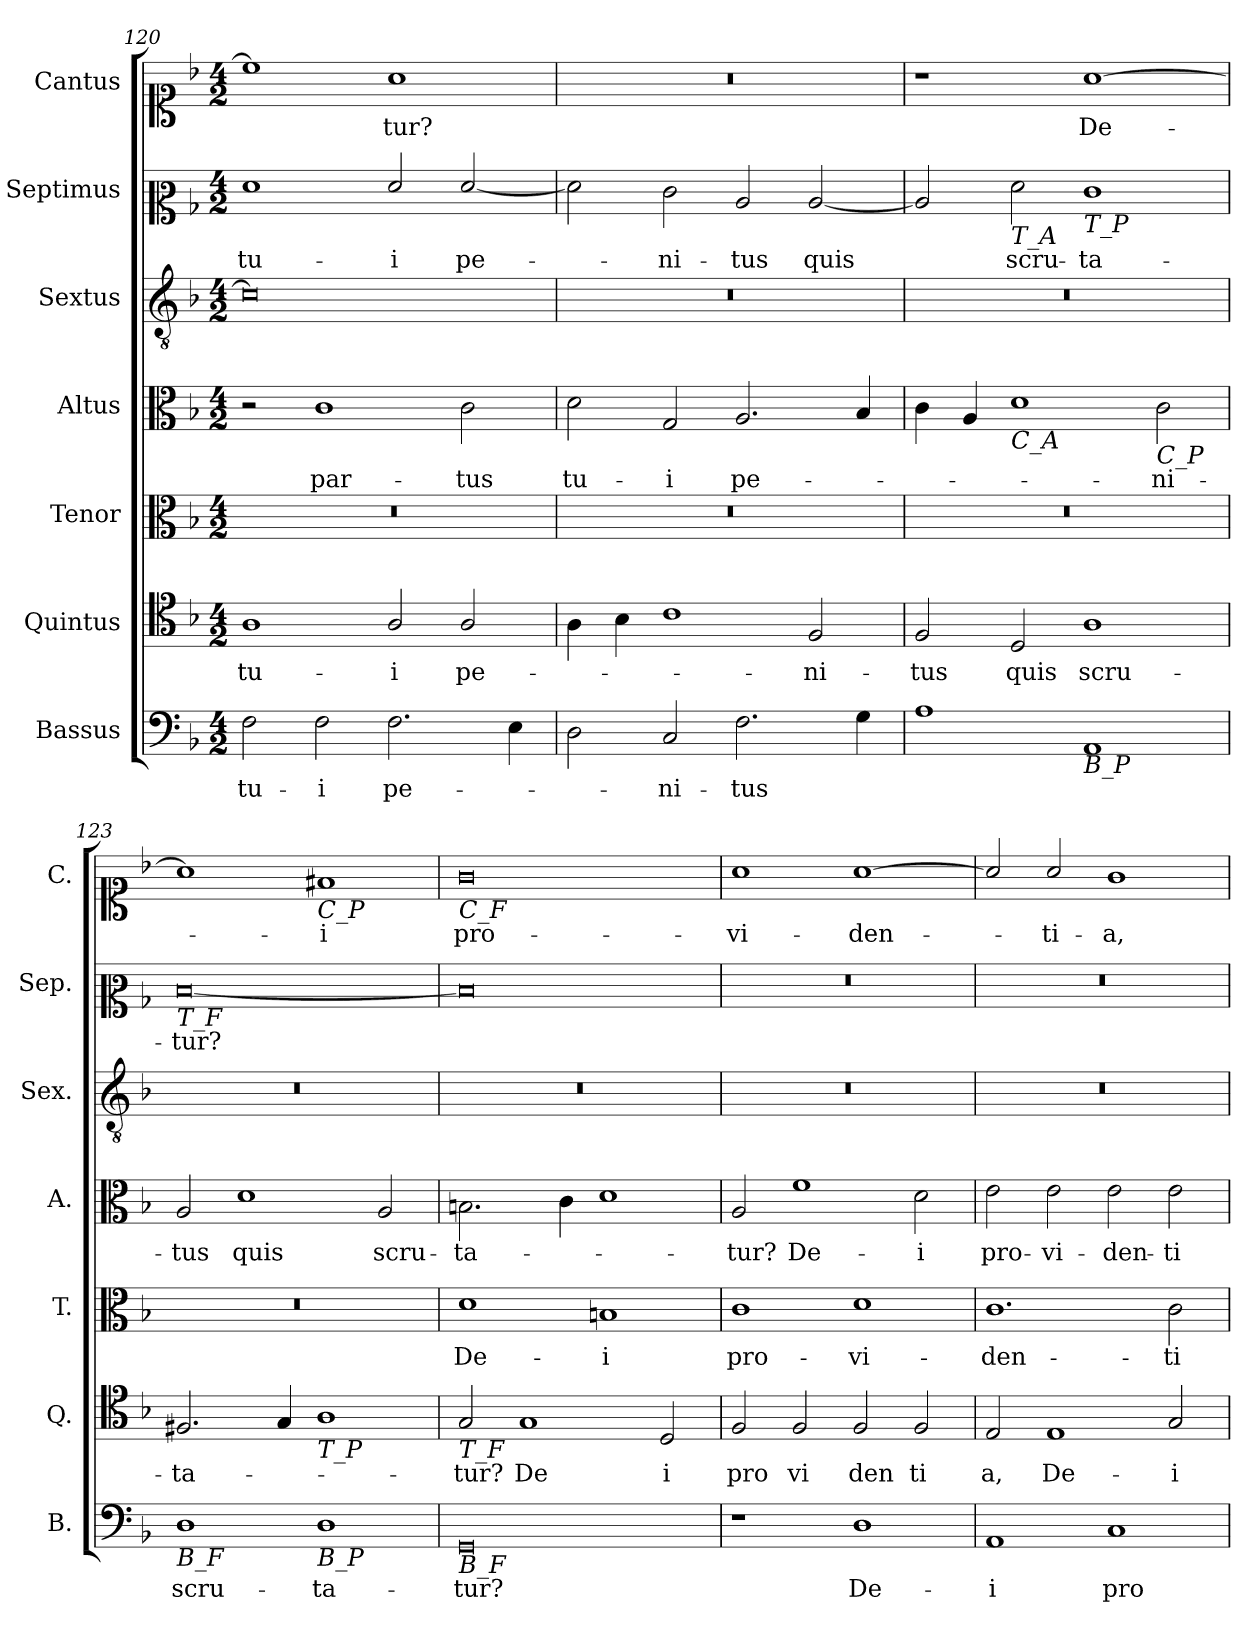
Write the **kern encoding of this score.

**kern	**text	**kern	**text	**kern	**text	**kern	**text	**kern	**kern	**text	**kern	**text
*part7	*part7	*part6	*part6	*part5	*part5	*part4	*part4	*part3	*part2	*part2	*part1	*part1
*staff7	*staff7	*staff6	*staff6	*staff5	*staff5	*staff4	*staff4	*staff3	*staff2	*staff2	*staff1	*staff1
*I"Bassus	*	*I"Quintus	*	*I"Tenor	*	*I"Altus	*	*I"Sextus	*I"Septimus	*	*I"Cantus	*
*I'B.	*	*I'Q.	*	*I'T.	*	*I'A.	*	*I'Sex.	*I'Sep.	*	*I'C.	*
*clefF4	*	*clefC4	*	*clefC3	*	*clefC3	*	*clefGv2	*clefC2	*	*clefC1	*
*k[b-]	*	*k[b-]	*	*k[b-]	*	*k[b-]	*	*k[b-]	*k[b-]	*	*k[b-]	*
*F:	*	*F:	*	*F:	*	*F:	*	*F:	*F:	*	*F:	*
*M4/2	*	*M4/2	*	*M4/2	*	*M4/2	*	*M4/2	*M4/2	*	*M4/2	*
=120	=120	=120	=120	=120	=120	=120	=120	=120	=120	=120	=120	=120
!	!LO:LY:b	!	!LO:LY:b	!	!	!	!	!	!	!LO:LY:b	!	!
2F\	tu-	1A	tu-	0r	.	2r	.	0c]	1f	tu-	1cc]	.
!	!LO:LY:b	!	!	!	!	!	!LO:LY:b	!	!	!	!	!
2F\	-i	.	.	.	.	1c	par-	.	.	.	.	.
!	!LO:LY:b	!	!LO:LY:b	!	!	!	!	!	!	!LO:LY:b	!	!LO:LY:b
2.F\	pe-	2A/	-i	.	.	.	.	.	2f/	-i	1a	-tur?
!	!	!	!LO:LY:b	!	!	!	!LO:LY:b	!	!	!LO:LY:b	!	!
.	.	2A/	pe-	.	.	2c\	-tus	.	[2f/	pe-	.	.
4E\	.	.	.	.	.	.	.	.	.	.	.	.
=121	=121	=121	=121	=121	=121	=121	=121	=121	=121	=121	=121	=121
!	!	!	!	!	!	!	!LO:LY:b	!	!	!	!	!
2D\	.	4A\	.	0r	.	2d\	tu-	0r	2f\]	.	0r	.
.	.	4B-\	.	.	.	.	.	.	.	.	.	.
!	!LO:LY:b	!	!	!	!	!	!LO:LY:b	!	!	!LO:LY:b	!	!
2C/	-ni-	1c	.	.	.	2G/	-i	.	2e\	-ni-	.	.
!	!LO:LY:b	!	!	!	!	!	!LO:LY:b	!	!	!LO:LY:b	!	!
2.F\	-tus	.	.	.	.	2.A/	pe-	.	2c/	-tus	.	.
!	!	!	!LO:LY:b	!	!	!	!	!	!	!LO:LY:b	!	!
.	.	2F/	-ni-	.	.	.	.	.	[2c/	quis	.	.
4G\	.	.	.	.	.	4B-/	.	.	.	.	.	.
=122	=122	=122	=122	=122	=122	=122	=122	=122	=122	=122	=122	=122
!	!	!	!LO:LY:b	!	!	!	!	!	!	!	!	!
1A	.	2F/	-tus	0r	.	4c\	.	0r	2c/]	.	1r	.
.	.	.	.	.	.	4A/	.	.	.	.	.	.
!	!	!	!	!	!	!	!	!	!LO:TX:b:i:t=T_A	!	!	!
!	!	!	!	!	!	!LO:TX:b:i:t=C_A	!	!	!	!	!	!
!	!	!	!LO:LY:b	!	!	!	!	!	!	!LO:LY:b	!	!
.	.	2D/	quis	.	.	1d	.	.	2f\	scru-	.	.
!	!	!	!	!	!	!	!	!	!LO:TX:b:i:t=T_P	!	!	!
!LO:TX:b:i:t=B_P	!	!	!	!	!	!	!	!	!	!	!	!
!	!	!	!LO:LY:b	!	!	!	!	!	!	!LO:LY:b	!	!LO:LY:b
1AA	.	1A	scru-	.	.	.	.	.	1e	-ta-	[1a	De-
!	!	!	!	!	!	!LO:TX:b:i:t=C_P	!	!	!	!	!	!
!	!	!	!	!	!	!	!LO:LY:b	!	!	!	!	!
.	.	.	.	.	.	2c\	ni-	.	.	.	.	.
=123	=123	=123	=123	=123	=123	=123	=123	=123	=123	=123	=123	=123
!	!	!	!	!	!	!	!	!	!LO:TX:b:i:t=T_F	!	!	!
!LO:TX:b:i:t=B_F	!	!	!	!	!	!	!	!	!	!	!	!
!	!LO:LY:b	!	!LO:LY:b	!	!	!	!LO:LY:b	!	!	!LO:LY:b	!	!
1D	scru-	2.F#X/	-ta-	0r	.	2A/	-tus	0r	[0d	-tur?	1a]	.
!	!	!	!	!	!	!	!LO:LY:b	!	!	!	!	!
.	.	.	.	.	.	1d	quis	.	.	.	.	.
.	.	4G/	.	.	.	.	.	.	.	.	.	.
!	!	!	!	!	!	!	!	!	!	!	!LO:TX:b:i:t=C_P	!
!	!	!LO:TX:b:i:t=T_P	!	!	!	!	!	!	!	!	!	!
!LO:TX:b:i:t=B_P	!	!	!	!	!	!	!	!	!	!	!	!
!	!LO:LY:b	!	!	!	!	!	!	!	!	!	!	!LO:LY:b
1D	-ta-	1A	.	.	.	.	.	.	.	.	1f#X	-i
!	!	!	!	!	!	!	!LO:LY:b	!	!	!	!	!
.	.	.	.	.	.	2A/	scru-	.	.	.	.	.
=124	=124	=124	=124	=124	=124	=124	=124	=124	=124	=124	=124	=124
!	!	!	!	!	!	!	!	!	!	!	!LO:TX:b:i:t=C_F	!
!	!	!LO:TX:b:i:t=T_F	!	!	!	!	!	!	!	!	!	!
!LO:TX:b:i:t=B_F	!	!	!	!	!	!	!	!	!	!	!	!
!	!LO:LY:b	!	!LO:LY:b	!	!LO:LY:b	!	!LO:LY:b	!	!	!	!	!LO:LY:b
0GG	-tur?	2G/	-tur?	1d	De-	2.Bn\	-ta-	0r	0d]	.	0g	pro-
!	!	!	!LO:LY:b	!	!	!	!	!	!	!	!	!
.	.	1G	De	.	.	.	.	.	.	.	.	.
.	.	.	.	.	.	4c\	.	.	.	.	.	.
!	!	!	!	!	!LO:LY:b	!	!	!	!	!	!	!
.	.	.	.	1Bn	-i	1d	.	.	.	.	.	.
!	!	!	!LO:LY:b	!	!	!	!	!	!	!	!	!
.	.	2D/	i	.	.	.	.	.	.	.	.	.
=125	=125	=125	=125	=125	=125	=125	=125	=125	=125	=125	=125	=125
!	!	!	!LO:LY:b	!	!LO:LY:b	!	!LO:LY:b	!	!	!	!	!LO:LY:b
1r	.	2F/	pro	1c	pro-	2A/	-tur?	0r	0r	.	1a	-vi-
!	!	!	!LO:LY:b	!	!	!	!LO:LY:b	!	!	!	!	!
.	.	2F/	vi	.	.	1f	De-	.	.	.	.	.
!	!LO:LY:b	!	!LO:LY:b	!	!LO:LY:b	!	!	!	!	!	!	!LO:LY:b
1D	De-	2F/	den	1d	-vi-	.	.	.	.	.	[1a	-den-
!	!	!	!LO:LY:b	!	!	!	!LO:LY:b	!	!	!	!	!
.	.	2F/	ti	.	.	2d\	-i	.	.	.	.	.
=126	=126	=126	=126	=126	=126	=126	=126	=126	=126	=126	=126	=126
!	!LO:LY:b	!	!LO:LY:b	!	!LO:LY:b	!	!LO:LY:b	!	!	!	!	!
1AA	-i	2E/	a,	1.c	-den-	2e\	pro-	0r	0r	.	2a/]	.
!	!	!	!LO:LY:b	!	!	!	!LO:LY:b	!	!	!	!	!LO:LY:b
.	.	1E	De-	.	.	2e\	-vi-	.	.	.	2a/	-ti-
!	!LO:LY:b	!	!	!	!	!	!LO:LY:b	!	!	!	!	!LO:LY:b
1C	pro-	.	.	.	.	2e\	-den-	.	.	.	1g	-a,
!	!	!	!LO:LY:b	!	!LO:LY:b	!	!LO:LY:b	!	!	!	!	!
.	.	2G/	-i	2c\	-ti-	2e\	-ti-	.	.	.	.	.
=	=	=	=	=	=	=	=	=	=	=	=	=
*-	*-	*-	*-	*-	*-	*-	*-	*-	*-	*-	*-	*-
